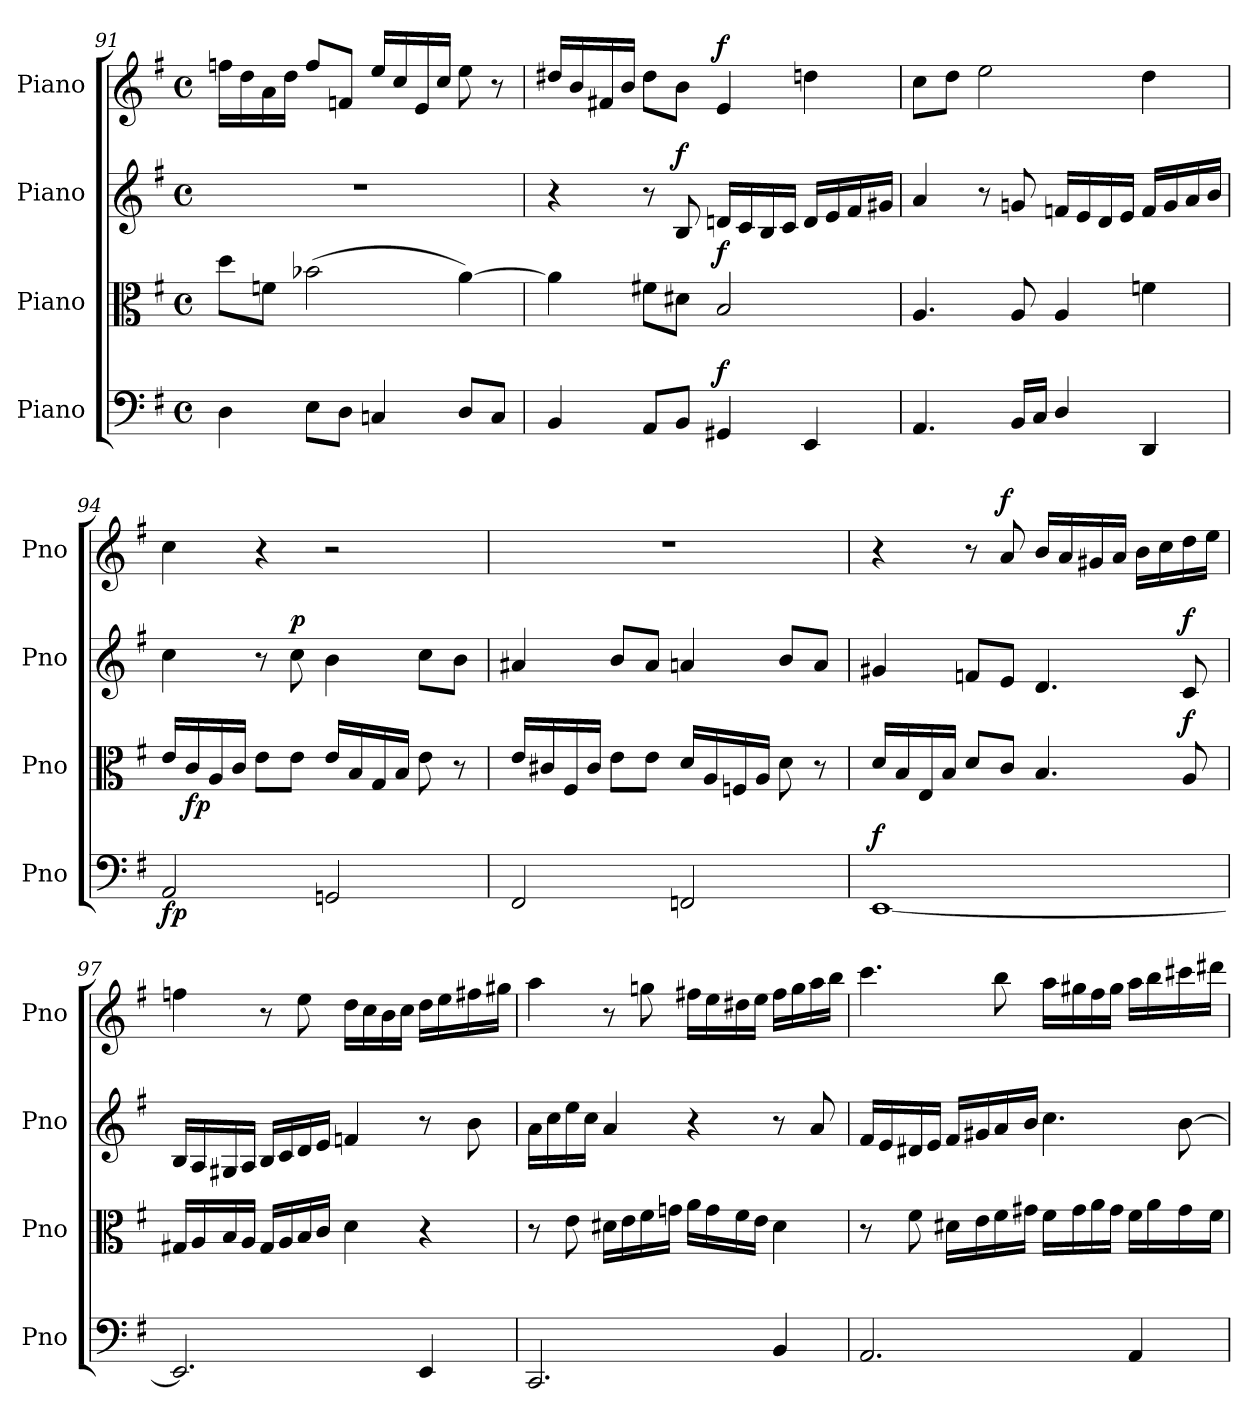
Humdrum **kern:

**kern	**dynam	**kern	**dynam	**kern	**dynam	**kern	**dynam
*part4	*part4	*part3	*part3	*part2	*part2	*part1	*part1
*staff4	*staff4	*staff3	*staff3	*staff2	*staff2	*staff1	*staff1
*I"Piano	*	*I"Piano	*	*I"Piano	*	*I"Piano	*
*I'Pno	*	*I'Pno	*	*I'Pno	*	*I'Pno	*
*clefF4	*	*clefC3	*	*clefG2	*	*clefG2	*
*k[f#]	*	*k[f#]	*	*k[f#]	*	*k[f#]	*
*M4/4	*	*M4/4	*	*M4/4	*	*M4/4	*
*met(c)	*	*met(c)	*	*met(c)	*	*met(c)	*
=91	=91	=91	=91	=91	=91	=91	=91
4D\	.	8dd\L	.	1r	.	16ffn\LL	.
.	.	.	.	.	.	16dd\	.
.	.	8fn\J	.	.	.	16a\	.
.	.	.	.	.	.	16dd\JJ	.
8E\L	.	(2b-X\	.	.	.	8ff/L	.
8D\J	.	.	.	.	.	8fn/J	.
4Cn/	.	.	.	.	.	16ee/LL	.
.	.	.	.	.	.	16cc/	.
.	.	.	.	.	.	16e/	.
.	.	.	.	.	.	16cc/JJ	.
8D/L	.	[4a\)	.	.	.	8ee\	.
8C/J	.	.	.	.	.	8r	.
=92	=92	=92	=92	=92	=92	=92	=92
4BB/	.	4a\]	.	4r	.	16dd#X/LL	.
.	.	.	.	.	.	16b/	.
.	.	.	.	.	.	16f#X/	.
.	.	.	.	.	.	16b/JJ	.
8AA/L	.	8f#X\L	.	8r	.	8dd#\L	.
!	!	!	!	!	!LO:DY:a	!	!
8BB/J	.	8d#X\J	.	8B/	f	8b\J	.
!	!LO:DY:a	!	!LO:DY:a	!	!	!	!LO:DY:a
4GG#X/	f	2B/	f	16dn/LL	.	4e/	f
.	.	.	.	16c/	.	.	.
.	.	.	.	16B/	.	.	.
.	.	.	.	16c/JJ	.	.	.
4EE/	.	.	.	16d/LL	.	4ddn\	.
.	.	.	.	16e/	.	.	.
.	.	.	.	16f#/	.	.	.
.	.	.	.	16g#X/JJ	.	.	.
=93	=93	=93	=93	=93	=93	=93	=93
4.AA/	.	4.A/	.	4a/	.	8cc\L	.
.	.	.	.	.	.	8dd\J	.
.	.	.	.	8r	.	2ee\	.
16BB/LL	.	8A/	.	8gn/	.	.	.
16C/JJ	.	.	.	.	.	.	.
4D/	.	4A/	.	16fn/LL	.	.	.
.	.	.	.	16e/	.	.	.
.	.	.	.	16d/	.	.	.
.	.	.	.	16e/JJ	.	.	.
4DD/	.	4fn\	.	16f/LL	.	4dd\	.
.	.	.	.	16g/	.	.	.
.	.	.	.	16a/	.	.	.
.	.	.	.	16b/JJ	.	.	.
!!LO:PB:g=z
=94	=94	=94	=94	=94	=94	=94	=94
!	!LO:DY:b	!	!	!	!	!	!
2AA/	fp	16e/LL	.	4cc\	.	4cc\	.
!	!	!	!LO:DY:b	!	!	!	!
.	.	16c/	fp	.	.	.	.
.	.	16A/	.	.	.	.	.
.	.	16c/JJ	.	.	.	.	.
.	.	8e\L	.	8r	.	4r	.
!	!	!	!	!	!LO:DY:a	!	!
.	.	8e\J	.	8cc\	p	.	.
2GGn/	.	16e/LL	.	4b\	.	2r	.
.	.	16B/	.	.	.	.	.
.	.	16G/	.	.	.	.	.
.	.	16B/JJ	.	.	.	.	.
.	.	8e\	.	8cc\L	.	.	.
.	.	8r	.	8b\J	.	.	.
=95	=95	=95	=95	=95	=95	=95	=95
2FF#/	.	16e/LL	.	4a#X/	.	1r	.
.	.	16c#X/	.	.	.	.	.
.	.	16F#/	.	.	.	.	.
.	.	16c#/JJ	.	.	.	.	.
.	.	8e\L	.	8b/L	.	.	.
.	.	8e\J	.	8a#/J	.	.	.
2FFn/	.	16d/LL	.	4an/	.	.	.
.	.	16A/	.	.	.	.	.
.	.	16Fn/	.	.	.	.	.
.	.	16A/JJ	.	.	.	.	.
.	.	8d\	.	8b/L	.	.	.
.	.	8r	.	8a/J	.	.	.
=96	=96	=96	=96	=96	=96	=96	=96
!	!LO:DY:a	!	!	!	!	!	!
[1EE	f	16d/LL	.	4g#X/	.	4r	.
.	.	16B/	.	.	.	.	.
.	.	16E/	.	.	.	.	.
.	.	16B/JJ	.	.	.	.	.
.	.	8d/L	.	8fn/L	.	8r	.
!	!	!	!	!	!	!	!LO:DY:a
.	.	8c/J	.	8e/J	.	8a/	f
.	.	4.B/	.	4.d/	.	16b/LL	.
.	.	.	.	.	.	16a/	.
.	.	.	.	.	.	16g#X/	.
.	.	.	.	.	.	16a/JJ	.
.	.	.	.	.	.	16b\LL	.
.	.	.	.	.	.	16cc\	.
!	!	!	!LO:DY:a	!	!LO:DY:a	!	!
.	.	8A/	f	8c/	f	16dd\	.
.	.	.	.	.	.	16ee\JJ	.
=97	=97	=97	=97	=97	=97	=97	=97
2.EE/]	.	16G#X/LL	.	16B/LL	.	4ffn\	.
.	.	16A/	.	16A/	.	.	.
.	.	16B/	.	16G#X/	.	.	.
.	.	16A/JJ	.	16A/JJ	.	.	.
.	.	16G#/LL	.	16B/LL	.	8r	.
.	.	16A/	.	16c/	.	.	.
.	.	16B/	.	16d/	.	8ee\	.
.	.	16c/JJ	.	16e/JJ	.	.	.
.	.	4d\	.	4fn/	.	16dd\LL	.
.	.	.	.	.	.	16cc\	.
.	.	.	.	.	.	16b\	.
.	.	.	.	.	.	16cc\JJ	.
4EE/	.	4r	.	8r	.	16dd\LL	.
.	.	.	.	.	.	16ee\	.
.	.	.	.	8b\	.	16ff#X\	.
.	.	.	.	.	.	16gg#X\JJ	.
=98	=98	=98	=98	=98	=98	=98	=98
2.CC/	.	8r	.	16a\LL	.	4aa\	.
.	.	.	.	16cc\	.	.	.
.	.	8e\	.	16ee\	.	.	.
.	.	.	.	16cc\JJ	.	.	.
.	.	16d#X\LL	.	4a/	.	8r	.
.	.	16e\	.	.	.	.	.
.	.	16f#\	.	.	.	8ggn\	.
.	.	16gn\JJ	.	.	.	.	.
.	.	16a\LL	.	4r	.	16ff#X\LL	.
.	.	16g\	.	.	.	16ee\	.
.	.	16f#\	.	.	.	16dd#X\	.
.	.	16e\JJ	.	.	.	16ee\JJ	.
4BB/	.	4d#\	.	8r	.	16ff#\LL	.
.	.	.	.	.	.	16gg\	.
.	.	.	.	8a/	.	16aa\	.
.	.	.	.	.	.	16bb\JJ	.
!!LO:LB:g=z
=99	=99	=99	=99	=99	=99	=99	=99
2.AA/	.	8r	.	16f#/LL	.	4.ccc\	.
.	.	.	.	16e/	.	.	.
.	.	8f#\	.	16d#X/	.	.	.
.	.	.	.	16e/JJ	.	.	.
.	.	16d#X\LL	.	16f#/LL	.	.	.
.	.	16e\	.	16g#X/	.	.	.
.	.	16f#\	.	16a/	.	8bb\	.
.	.	16g#X\JJ	.	16b/JJ	.	.	.
.	.	16f#\LL	.	4.cc\	.	16aa\LL	.
.	.	16g#\	.	.	.	16gg#X\	.
.	.	16a\	.	.	.	16ff#\	.
.	.	16g#\JJ	.	.	.	16gg#\JJ	.
4AA/	.	16f#\LL	.	.	.	16aa\LL	.
.	.	16a\	.	.	.	16bb\	.
.	.	16g#\	.	[8b\	.	16ccc#X\	.
.	.	16f#\JJ	.	.	.	16ddd#X\JJ	.
=	=	=	=	=	=	=	=
*-	*-	*-	*-	*-	*-	*-	*-
